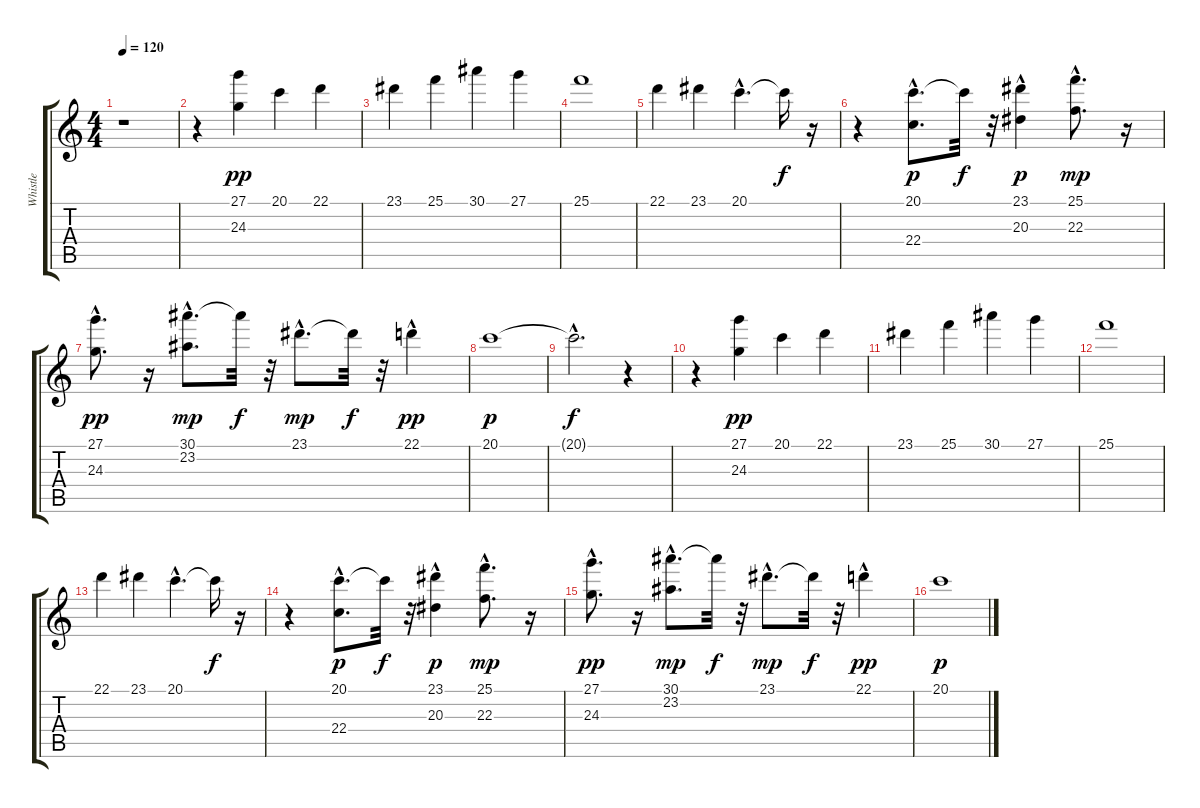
\track ("Whistle" "Whistle") {instrument whistle}
\staff {score tabs}
\tuning (E4 B3 G3 D3 A2 E2) {hide}
\ts (4 4)
\tempo 120
\clef g2
\ks c
r.1{dy pp} |
r.4 (27.1 24.3).4 20.1.4 22.1.4 |
23.1.4 25.1.4 30.1.4 27.1.4 |
25.1.1 |
22.1.4 23.1.4 20.1{hac}.4{d} 20.1{t}.16{dy f} r.16 |
r.4 (20.1{hac} 22.4).8{d dy p} 20.1{t}.32{dy f} r.32 (23.1 20.3{hac}).4{dy p} (25.1{hac} 22.3).8{d dy mp} r.16 |
(27.1{hac} 24.3).8{d dy pp} r.16 (30.1{hac} 23.2).8{d dy mp} 30.1{t}.32{dy f} r.32 23.1{hac}.8{d dy mp} 23.1{t}.32{dy f} r.32 22.1{hac}.4{dy pp} |
20.1.1{dy p} |
20.1{hac t}.2{d dy f} r.4 |
r.4 (27.1 24.3).4{dy pp} 20.1.4 22.1.4 |
23.1.4 25.1.4 30.1.4 27.1.4 |
25.1.1 |
22.1.4 23.1.4 20.1{hac}.4{d} 20.1{t}.16{dy f} r.16 |
r.4 (20.1{hac} 22.4).8{d dy p} 20.1{t}.32{dy f} r.32 (23.1 20.3{hac}).4{dy p} (25.1{hac} 22.3).8{d dy mp} r.16 |
(27.1{hac} 24.3).8{d dy pp} r.16 (30.1{hac} 23.2).8{d dy mp} 30.1{t}.32{dy f} r.32 23.1{hac}.8{d dy mp} 23.1{t}.32{dy f} r.32 22.1{hac}.4{dy pp} |
20.1.1{dy p}
